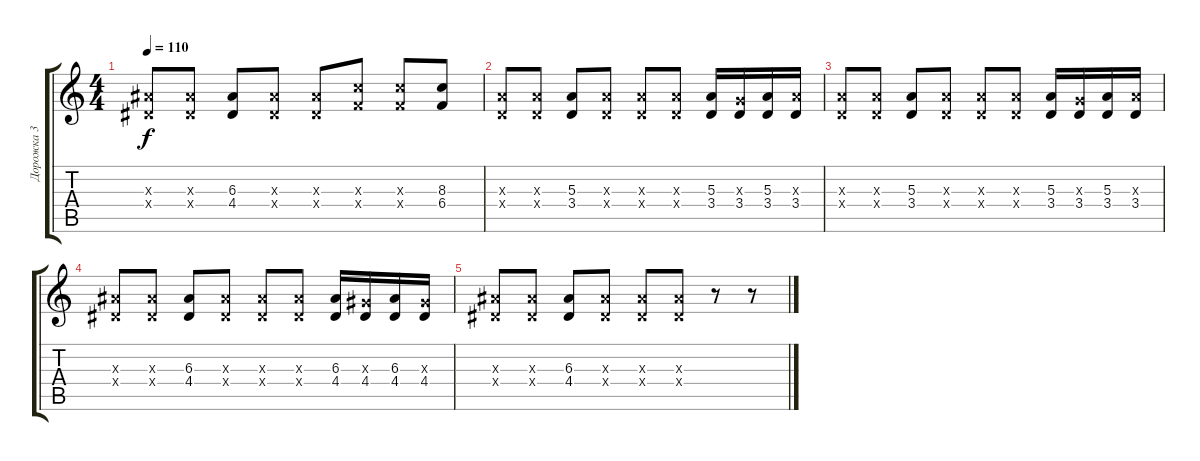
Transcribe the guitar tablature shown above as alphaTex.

\track ("Дорожка 3" "Дорожка 3") {instrument electricguitarmuted}
\staff {score tabs}
\tuning (Db4 Ab3 E3 B2 Gb2 B1) {hide}
\ts (4 4)
\tempo 110
\clef g2
\ks c
(6.3{x} 4.4{x}).8{dy f} (6.3{x} 4.4{x}).8 (6.3 4.4).8 (6.3{x} 4.4{x}).8 (6.3{x} 4.4{x}).8 (8.3{x} 6.4{x}).8 (8.3{x} 6.4{x}).8 (8.3 6.4).8 |
(5.3{x} 3.4{x}).8 (5.3{x} 3.4{x}).8 (5.3 3.4).8 (5.3{x} 3.4{x}).8 (5.3{x} 3.4{x}).8 (5.3{x} 3.4{x}).8 (5.3 3.4).16 (3.3{x} 3.4).16 (5.3 3.4).16 (5.3{x} 3.4).16 |
(5.3{x} 3.4{x}).8 (5.3{x} 3.4{x}).8 (5.3 3.4).8 (5.3{x} 3.4{x}).8 (5.3{x} 3.4{x}).8 (5.3{x} 3.4{x}).8 (5.3 3.4).16 (3.3{x} 3.4).16 (5.3 3.4).16 (5.3{x} 3.4).16 |
(6.3{x} 4.4{x}).8 (6.3{x} 4.4{x}).8 (6.3 4.4).8 (6.3{x} 4.4{x}).8 (6.3{x} 4.4{x}).8 (6.3{x} 4.4{x}).8 (6.3 4.4).16 (4.3{x} 4.4).16 (6.3 4.4).16 (4.3{x} 4.4).16 |
(6.3{x} 4.4{x}).8 (6.3{x} 4.4{x}).8 (6.3 4.4).8 (6.3{x} 4.4{x}).8 (6.3{x} 4.4{x}).8 (6.3{x} 4.4{x}).8 r.8 r.8
